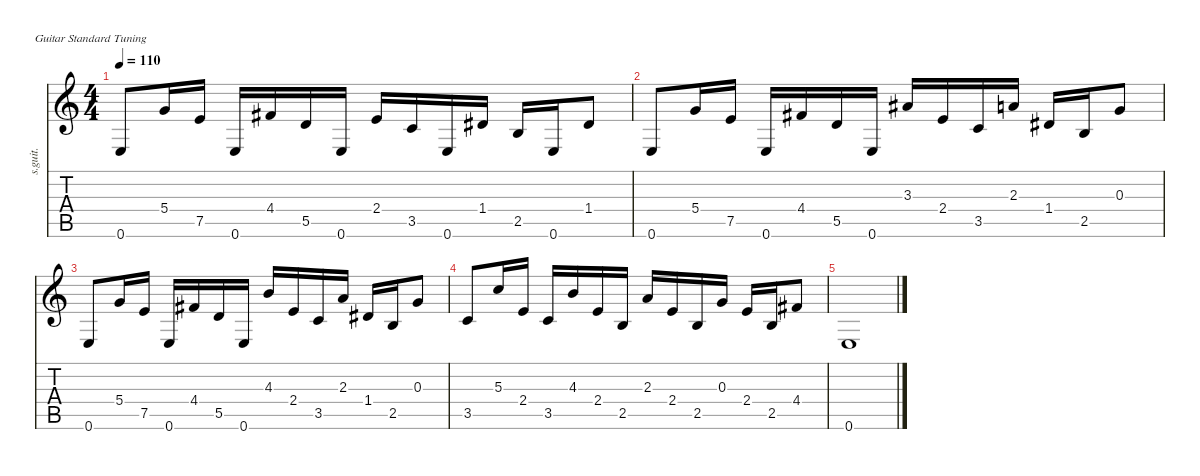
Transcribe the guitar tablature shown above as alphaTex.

\defaultSystemsLayout 4
\hideDynamics
\bracketExtendMode nobrackets
\otherSystemsTrackNameOrientation horizontal
\track ("Steel Guitar" "s.guit.") {instrument acousticguitarsteel}
\staff {score tabs}
\tuning (E4 B3 G3 D3 A2 E2)
\ts (4 4)
\tempo 110
\clef g2
\ks c
0.6.8{dy mf beam Up} 5.4.16{beam Up} 7.5.16{beam Up} 0.6.16{beam Up} 4.4{acc #}.16{beam Up} 5.5.16{beam Up} 0.6.16{beam Up} 2.4.16{beam Up} 3.5.16{beam Up} 0.6.16{beam Up} 1.4{acc #}.16{beam Up} 2.5.16{beam Up} 0.6.16{beam Up} 1.4{acc #}.8{beam Up} |
0.6.8{beam Up} 5.4.16{beam Up} 7.5.16{beam Up} 0.6.16{beam Up} 4.4{acc #}.16{beam Up} 5.5.16{beam Up} 0.6.16{beam Up} 3.3{acc #}.16{beam Up} 2.4.16{beam Up} 3.5.16{beam Up} 2.3.16{beam Up} 1.4{acc #}.16{beam Up} 2.5.16{beam Up} 0.3.8{beam Up} |
0.6.8{beam Up} 5.4.16{beam Up} 7.5.16{beam Up} 0.6.16{beam Up} 4.4{acc #}.16{beam Up} 5.5.16{beam Up} 0.6.16{beam Up} 4.3.16{beam Up} 2.4.16{beam Up} 3.5.16{beam Up} 2.3.16{beam Up} 1.4{acc #}.16{beam Up} 2.5.16{beam Up} 0.3.8{beam Up} |
3.5.8{beam Up} 5.3.16{beam Up} 2.4.16{beam Up} 3.5.16{beam Up} 4.3.16{beam Up} 2.4.16{beam Up} 2.5.16{beam Up} 2.3.16{beam Up} 2.4.16{beam Up} 2.5.16{beam Up} 0.3.16{beam Up} 2.4.16{beam Up} 2.5.16{beam Up} 4.4{acc #}.8{beam Up} |
0.6.1{beam Up}
